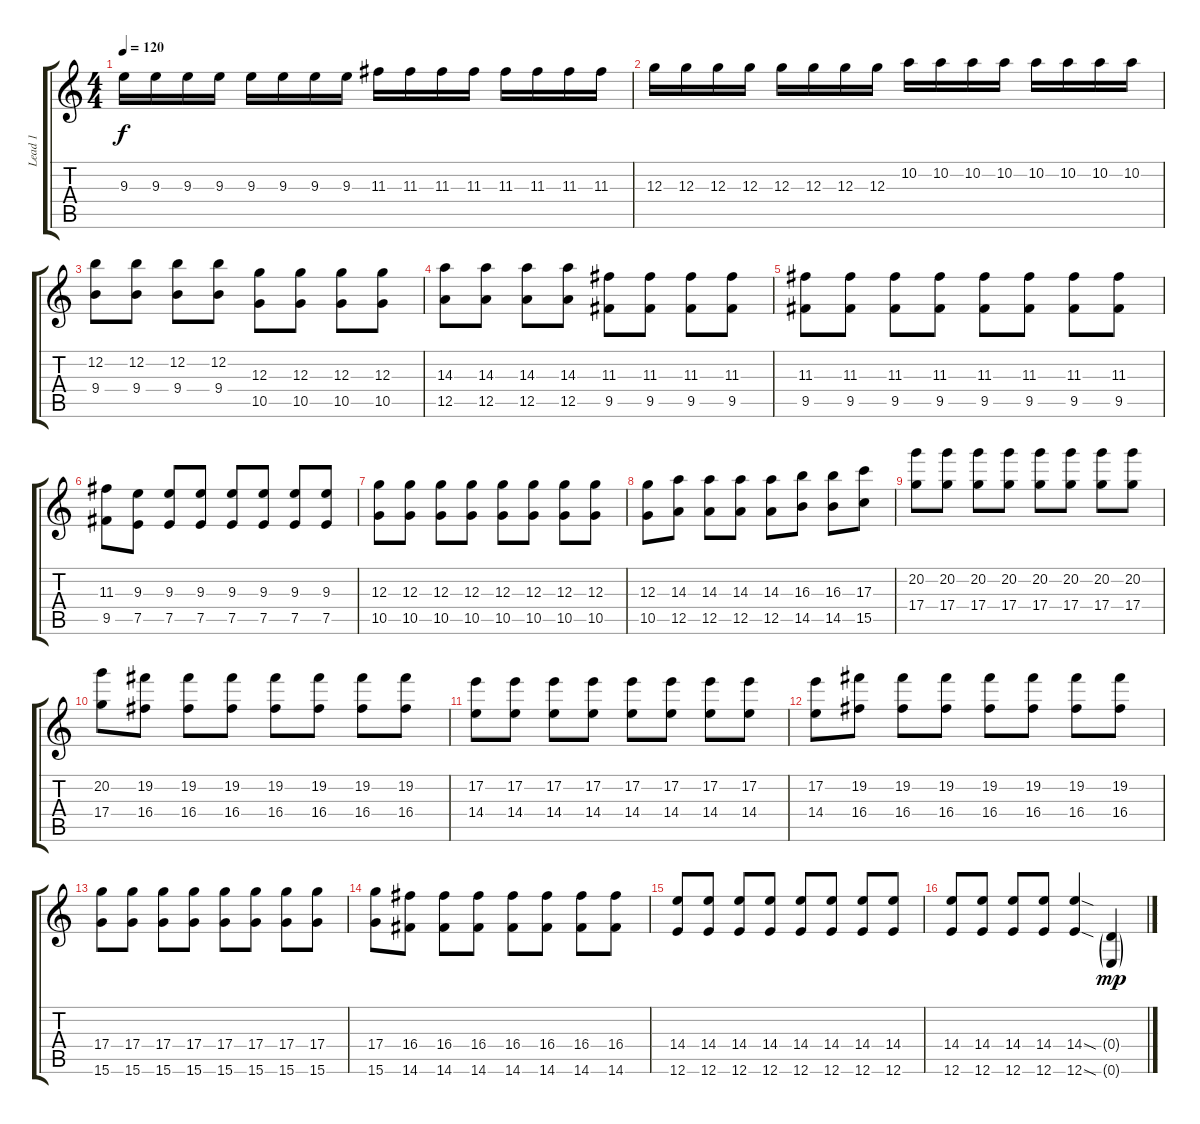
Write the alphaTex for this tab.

\track ("Lead 1" "Lead 1") {instrument distortionguitar}
\staff {score tabs}
\tuning (E4 B3 G3 D3 A2 E2) {hide}
\ts (4 4)
\tempo 120
\clef g2
\ks c
9.3.16{dy f} 9.3.16 9.3.16 9.3.16 9.3.16 9.3.16 9.3.16 9.3.16 11.3.16 11.3.16 11.3.16 11.3.16 11.3.16 11.3.16 11.3.16 11.3.16 |
12.3.16 12.3.16 12.3.16 12.3.16 12.3.16 12.3.16 12.3.16 12.3.16 10.2.16 10.2.16 10.2.16 10.2.16 10.2.16 10.2.16 10.2.16 10.2.16 |
(12.2 9.4).8 (12.2 9.4).8 (12.2 9.4).8 (12.2 9.4).8 (12.3 10.5).8 (12.3 10.5).8 (12.3 10.5).8 (12.3 10.5).8 |
(14.3 12.5).8 (14.3 12.5).8 (14.3 12.5).8 (14.3 12.5).8 (11.3 9.5).8 (11.3 9.5).8 (11.3 9.5).8 (11.3 9.5).8 |
(11.3 9.5).8 (11.3 9.5).8 (11.3 9.5).8 (11.3 9.5).8 (11.3 9.5).8 (11.3 9.5).8 (11.3 9.5).8 (11.3 9.5).8 |
(11.3 9.5).8 (9.3 7.5).8 (9.3 7.5).8 (9.3 7.5).8 (9.3 7.5).8 (9.3 7.5).8 (9.3 7.5).8 (9.3 7.5).8 |
(12.3 10.5).8 (12.3 10.5).8 (12.3 10.5).8 (12.3 10.5).8 (12.3 10.5).8 (12.3 10.5).8 (12.3 10.5).8 (12.3 10.5).8 |
(12.3 10.5).8 (14.3 12.5).8 (14.3 12.5).8 (14.3 12.5).8 (14.3 12.5).8 (16.3 14.5).8 (16.3 14.5).8 (17.3 15.5).8 |
(20.2 17.4).8 (20.2 17.4).8 (20.2 17.4).8 (20.2 17.4).8 (20.2 17.4).8 (20.2 17.4).8 (20.2 17.4).8 (20.2 17.4).8 |
(20.2 17.4).8 (19.2 16.4).8 (19.2 16.4).8 (19.2 16.4).8 (19.2 16.4).8 (19.2 16.4).8 (19.2 16.4).8 (19.2 16.4).8 |
(17.2 14.4).8 (17.2 14.4).8 (17.2 14.4).8 (17.2 14.4).8 (17.2 14.4).8 (17.2 14.4).8 (17.2 14.4).8 (17.2 14.4).8 |
(17.2 14.4).8 (19.2 16.4).8 (19.2 16.4).8 (19.2 16.4).8 (19.2 16.4).8 (19.2 16.4).8 (19.2 16.4).8 (19.2 16.4).8 |
(17.4 15.6).8 (17.4 15.6).8 (17.4 15.6).8 (17.4 15.6).8 (17.4 15.6).8 (17.4 15.6).8 (17.4 15.6).8 (17.4 15.6).8 |
(17.4 15.6).8 (16.4 14.6).8 (16.4 14.6).8 (16.4 14.6).8 (16.4 14.6).8 (16.4 14.6).8 (16.4 14.6).8 (16.4 14.6).8 |
(14.4 12.6).8 (14.4 12.6).8 (14.4 12.6).8 (14.4 12.6).8 (14.4 12.6).8 (14.4 12.6).8 (14.4 12.6).8 (14.4 12.6).8 |
(14.4 12.6).8 (14.4 12.6).8 (14.4 12.6).8 (14.4 12.6).8 (14.4{sod} 12.6{sod}).4 (0.4{g} 0.6{g}).4{dy mp}
